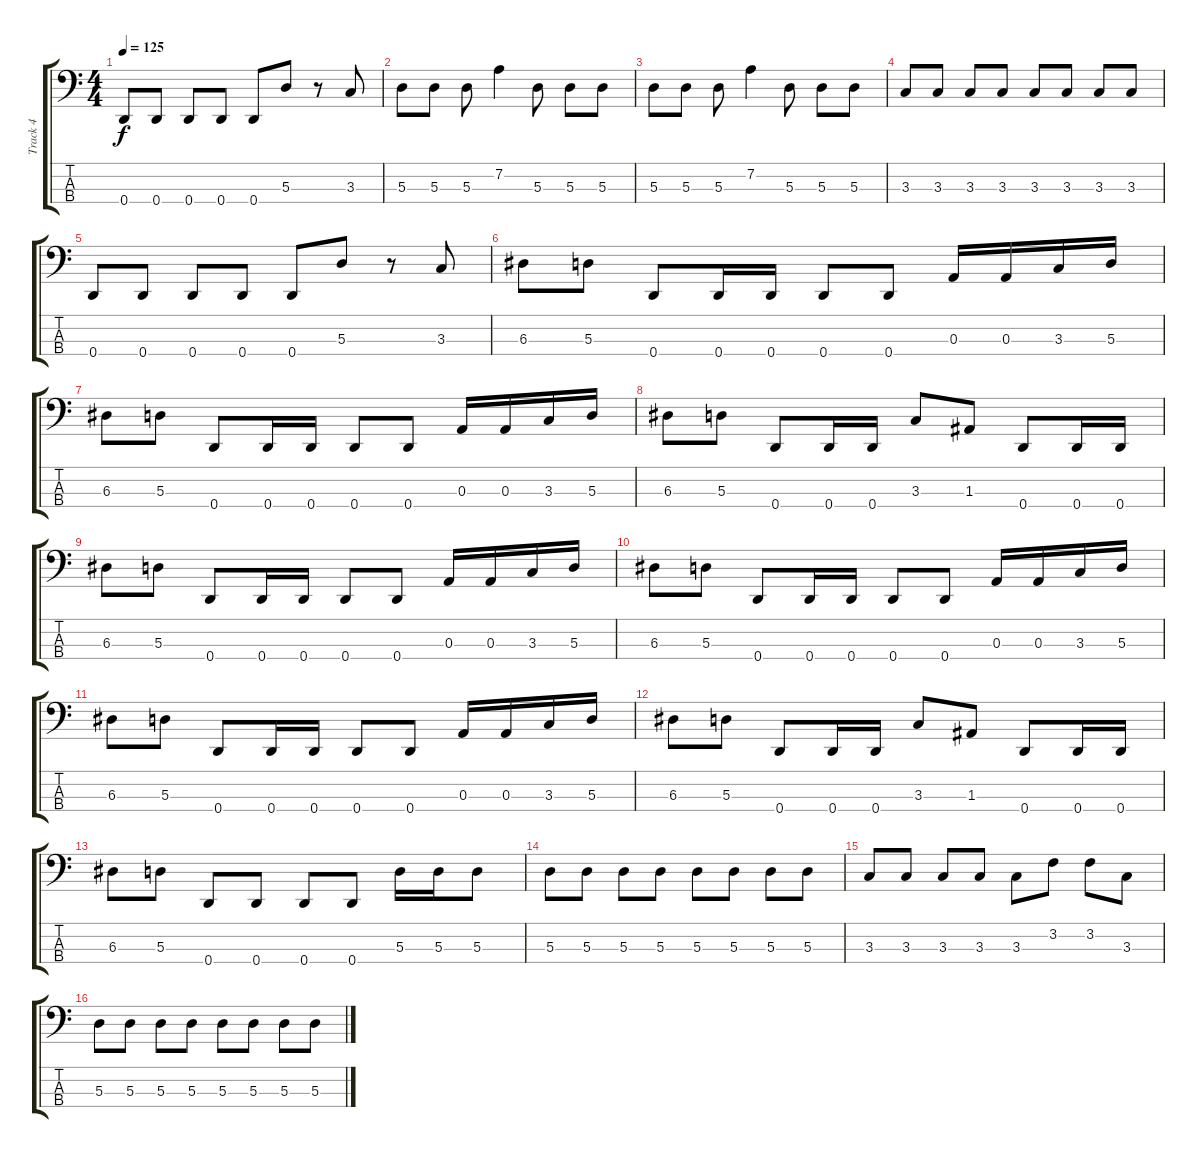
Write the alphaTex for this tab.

\track ("Track 4" "Track 4") {instrument electricbassfinger}
\staff {score tabs}
\tuning (G2 D2 A1 D1) {hide}
\ts (4 4)
\tempo 125
\clef f4
\ks c
0.4.8{dy f} 0.4.8 0.4.8 0.4.8 0.4.8 5.3.8 r.8 3.3.8 |
5.3.8 5.3.8 5.3.8 7.2.4 5.3.8 5.3.8 5.3.8 |
5.3.8 5.3.8 5.3.8 7.2.4 5.3.8 5.3.8 5.3.8 |
3.3.8 3.3.8 3.3.8 3.3.8 3.3.8 3.3.8 3.3.8 3.3.8 |
0.4.8 0.4.8 0.4.8 0.4.8 0.4.8 5.3.8 r.8 3.3.8 |
6.3.8 5.3.8 0.4.8 0.4.16 0.4.16 0.4.8 0.4.8 0.3.16 0.3.16 3.3.16 5.3.16 |
6.3.8 5.3.8 0.4.8 0.4.16 0.4.16 0.4.8 0.4.8 0.3.16 0.3.16 3.3.16 5.3.16 |
6.3.8 5.3.8 0.4.8 0.4.16 0.4.16 3.3.8 1.3.8 0.4.8 0.4.16 0.4.16 |
6.3.8 5.3.8 0.4.8 0.4.16 0.4.16 0.4.8 0.4.8 0.3.16 0.3.16 3.3.16 5.3.16 |
6.3.8 5.3.8 0.4.8 0.4.16 0.4.16 0.4.8 0.4.8 0.3.16 0.3.16 3.3.16 5.3.16 |
6.3.8 5.3.8 0.4.8 0.4.16 0.4.16 0.4.8 0.4.8 0.3.16 0.3.16 3.3.16 5.3.16 |
6.3.8 5.3.8 0.4.8 0.4.16 0.4.16 3.3.8 1.3.8 0.4.8 0.4.16 0.4.16 |
6.3.8 5.3.8 0.4.8 0.4.8 0.4.8 0.4.8 5.3.16 5.3.16 5.3.8 |
5.3.8 5.3.8 5.3.8 5.3.8 5.3.8 5.3.8 5.3.8 5.3.8 |
3.3.8 3.3.8 3.3.8 3.3.8 3.3.8 3.2.8 3.2.8 3.3.8 |
5.3.8 5.3.8 5.3.8 5.3.8 5.3.8 5.3.8 5.3.8 5.3.8
